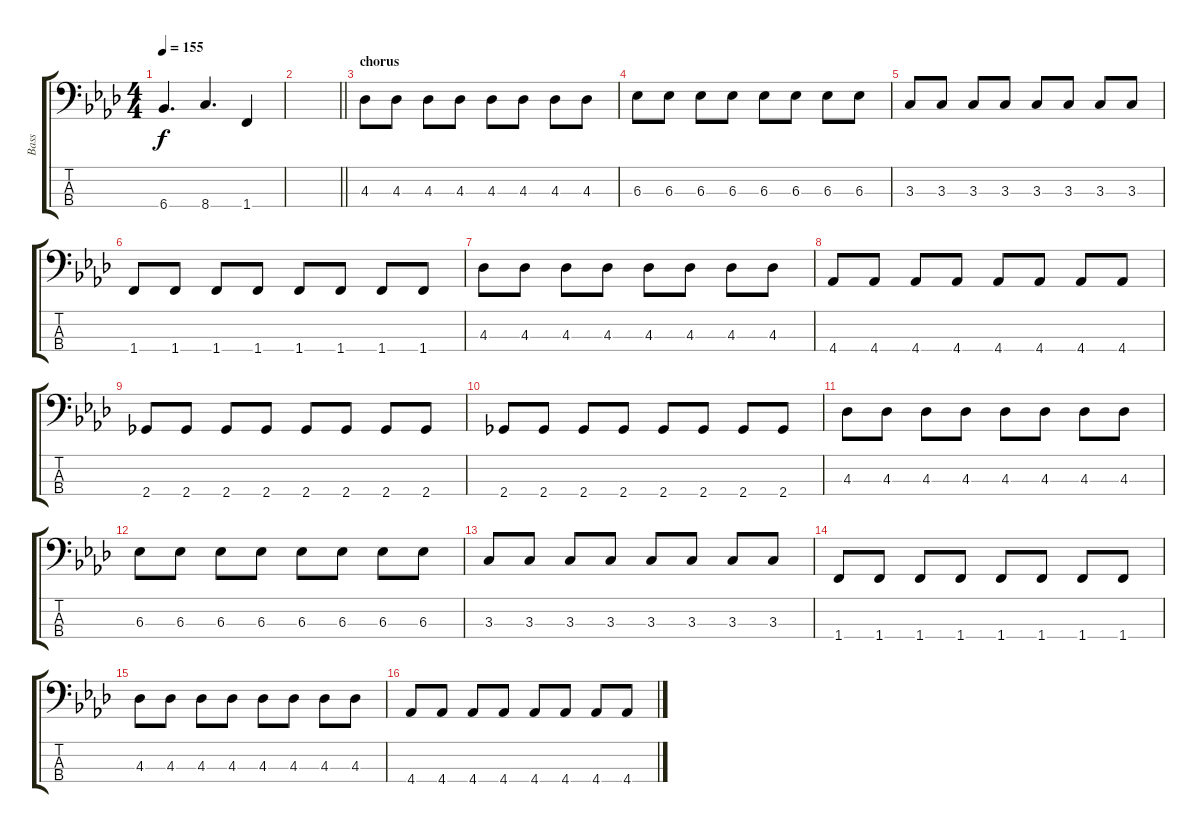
\track ("Bass" "Bass") {instrument electricbassfinger}
\staff {score tabs}
\tuning (G2 D2 A1 E1) {hide}
\ts (4 4)
\tempo 155
\clef f4
\ks fminor
6.4.4{d dy f} 8.4.4{d} 1.4.4 |
\barLineRight lightlight
|
\section ("" "chorus")
4.3.8 4.3.8 4.3.8 4.3.8 4.3.8 4.3.8 4.3.8 4.3.8 |
6.3.8 6.3.8 6.3.8 6.3.8 6.3.8 6.3.8 6.3.8 6.3.8 |
3.3.8 3.3.8 3.3.8 3.3.8 3.3.8 3.3.8 3.3.8 3.3.8 |
1.4.8 1.4.8 1.4.8 1.4.8 1.4.8 1.4.8 1.4.8 1.4.8 |
4.3.8 4.3.8 4.3.8 4.3.8 4.3.8 4.3.8 4.3.8 4.3.8 |
4.4.8 4.4.8 4.4.8 4.4.8 4.4.8 4.4.8 4.4.8 4.4.8 |
2.4.8 2.4.8 2.4.8 2.4.8 2.4.8 2.4.8 2.4.8 2.4.8 |
2.4.8 2.4.8 2.4.8 2.4.8 2.4.8 2.4.8 2.4.8 2.4.8 |
4.3.8 4.3.8 4.3.8 4.3.8 4.3.8 4.3.8 4.3.8 4.3.8 |
6.3.8 6.3.8 6.3.8 6.3.8 6.3.8 6.3.8 6.3.8 6.3.8 |
3.3.8 3.3.8 3.3.8 3.3.8 3.3.8 3.3.8 3.3.8 3.3.8 |
1.4.8 1.4.8 1.4.8 1.4.8 1.4.8 1.4.8 1.4.8 1.4.8 |
4.3.8 4.3.8 4.3.8 4.3.8 4.3.8 4.3.8 4.3.8 4.3.8 |
4.4.8 4.4.8 4.4.8 4.4.8 4.4.8 4.4.8 4.4.8 4.4.8
